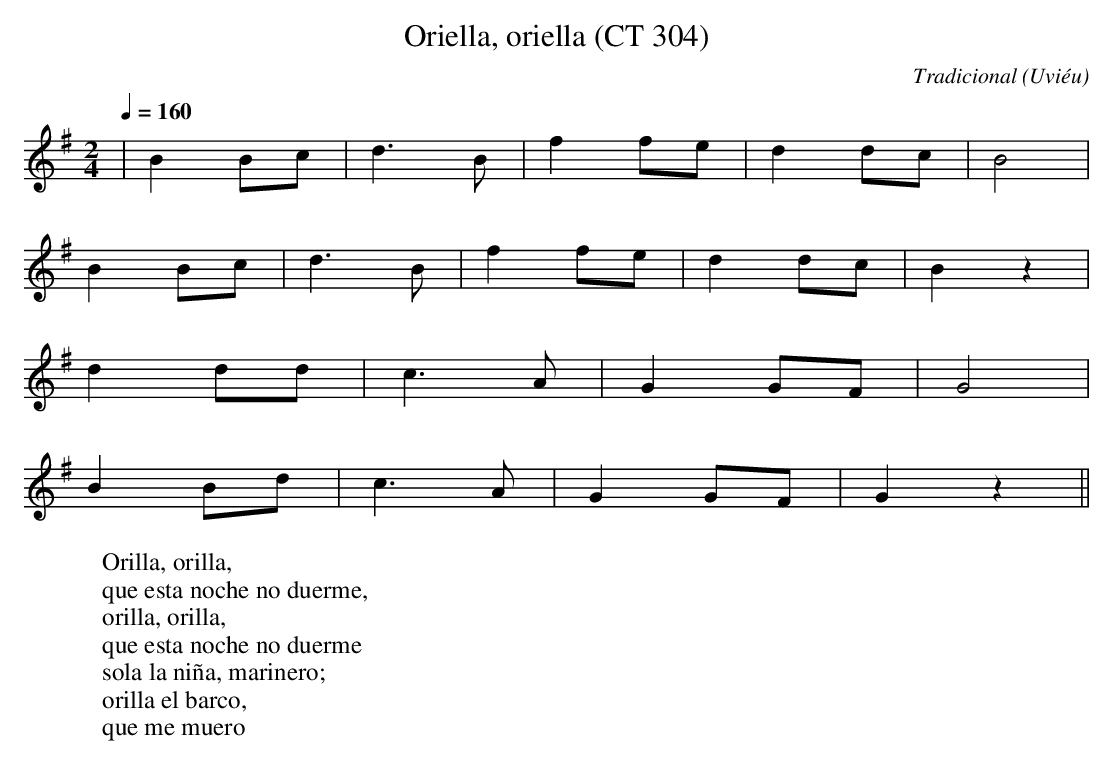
X:1
T:Oriella, oriella (CT 304)
C:Tradicional
O:Uviéu
M:2/4
L:1/8
Q:1/4=160
K:G
|B2 Bc|d3 B|f2 fe|d2 dc|B4|
B2 Bc|d3 B|f2 fe|d2 dc|B2 z2|
d2 dd|c3 A|G2 GF|G4|
B2 Bd|c3 A|G2 GF|G2 z2||
W:Orilla, orilla,
W:que esta noche no duerme,
W:orilla, orilla,
W:que esta noche no duerme
W:sola la niña, marinero;
W:orilla el barco,
W:que me muero
W:
